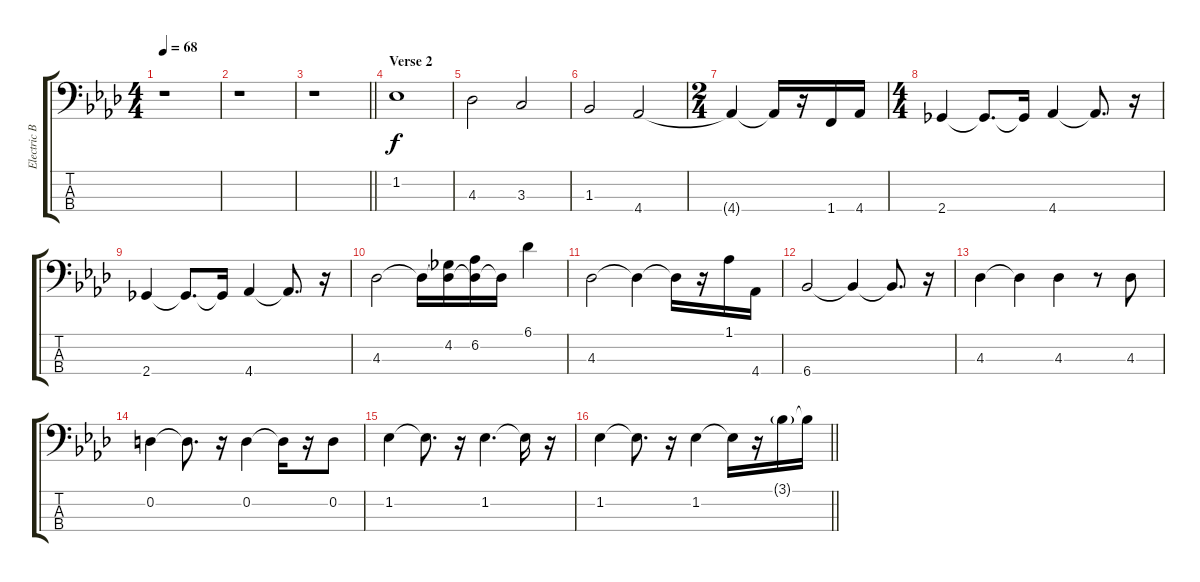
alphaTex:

\track ("Electric Bass" "Electric B") {instrument electricbassfinger}
\staff {score tabs}
\tuning (G2 D2 A1 E1) {hide}
\ts (4 4)
\tempo 68
\clef f4
\ks ab
r.1{dy f} |
r.1 |
\barLineRight lightlight
r.1 |
\section ("" "Verse 2")
1.2.1 |
4.3.2 3.3.2 |
1.3.2 4.4.2 |
\ts (2 4)
4.4{t}.4 4.4{t}.16 r.16 1.4.16 4.4.16 |
\ts (4 4)
2.4.4 2.4{t}.8{d} 2.4{t}.16 4.4.4 4.4{t}.8{d} r.16 |
2.4.4 2.4{t}.8{d} 2.4{t}.16 4.4.4 4.4{t}.8{d} r.16 |
4.3.2 4.3{t}.16 (4.2 4.3{t}).16 (6.2 4.3{t}).16 4.3{t}.16 6.1.4 |
4.3.2 4.3{t}.4 4.3{t}.16 r.16 1.1.16 4.4.16 |
6.4.2 6.4{t}.4 6.4{t}.8{d} r.16 |
4.3.4 4.3{t}.4 4.3.4 r.8 4.3.8 |
0.2.4 0.2{t}.8{d} r.16 0.2.4 0.2{t}.16 r.16 0.2.8 |
1.2.4 1.2{t}.8{d} r.16 1.2.4{d} 1.2{t}.16 r.16 |
\barLineRight lightlight
1.2.4 1.2{t}.8{d} r.16 1.2.4 1.2{t}.16 r.16 3.1{g}.16 3.1{t}.16
